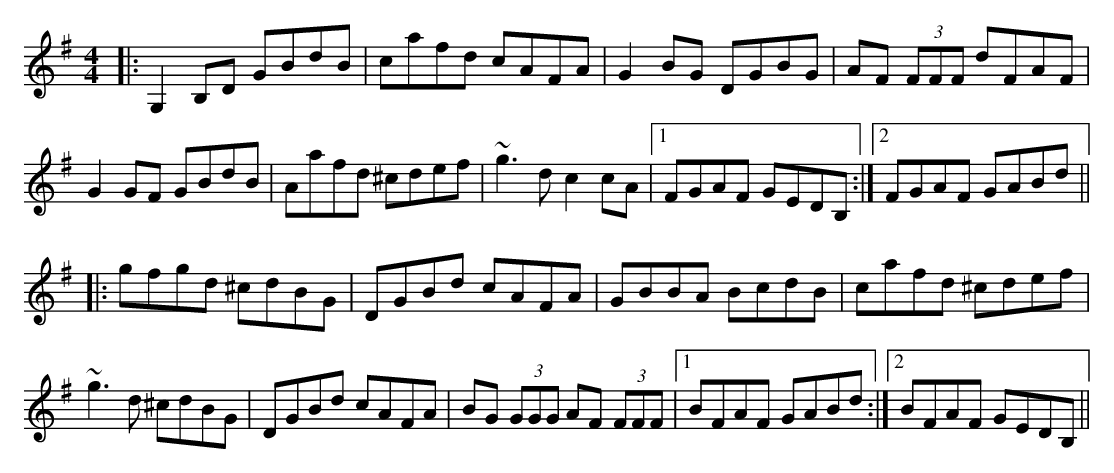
X:1
M:4/4
K:G
|:G,2B,D GBdB|cafd cAFA|G2BG DGBG|AF (3FFF dFAF|
G2GF GBdB|Aafd ^cdef|~g3d c2cA|1 FGAF GEDB,:|2 FGAF GABd||
|:gfgd ^cdBG|DGBd cAFA|GBBA BcdB|cafd ^cdef|
~g3d ^cdBG|DGBd cAFA|BG (3GGG AF (3FFF|1 BFAF GABd:|2 BFAF GEDB,||
